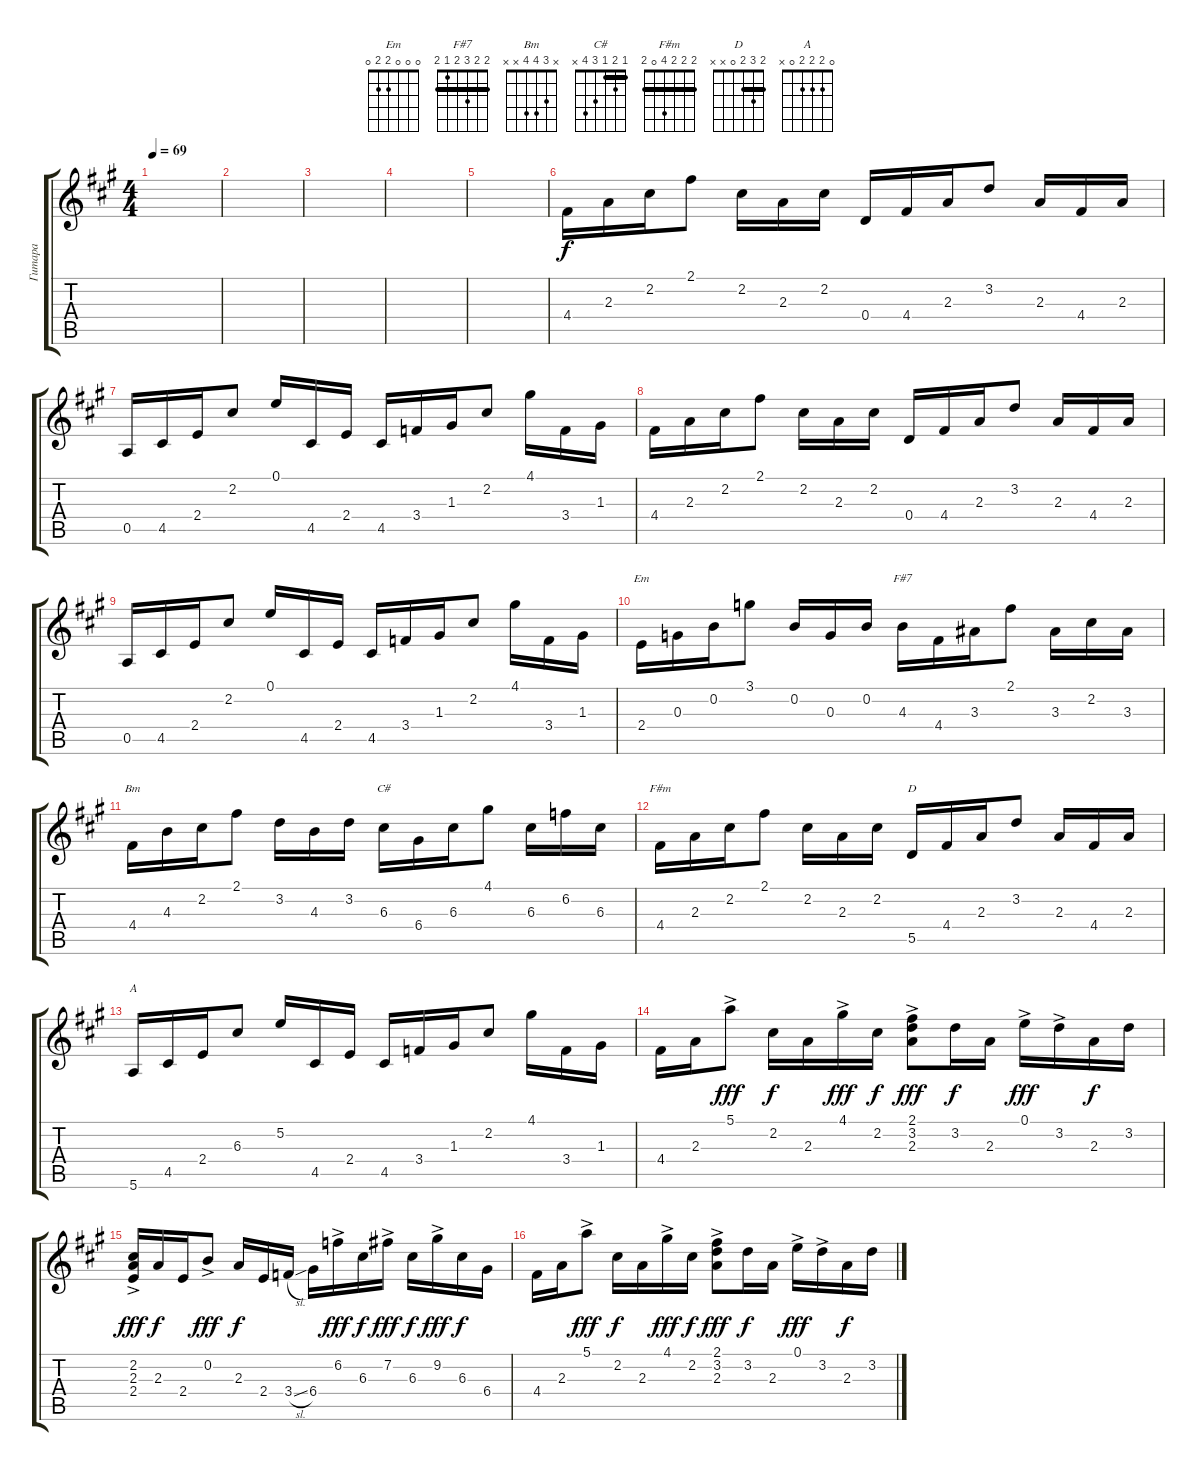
\track ("Гитара" "Гитара") {instrument acousticguitarsteel}
\staff {score tabs}
\tuning (E4 B3 G3 D3 A2 E2) {hide}
\chord ("Em" 0 0 0 2 2 0)
\chord ("F#7" 2 2 3 2 1 2) {barre 2}
\chord ("Bm" x 3 4 4 x x)
\chord ("C#" 1 2 1 3 4 x) {barre 1}
\chord ("F#m" 2 2 2 4 0 2) {barre 2}
\chord ("D" 2 3 2 0 x x) {barre 2}
\chord ("A" 0 2 2 2 0 x)
\ts (4 4)
\tempo 69
\clef g2
\ks a
|
|
|
|
|
4.4.16 2.3.16 2.2.16 2.1.8 2.2.16 2.3.16 2.2.16 0.4.16 4.4.16 2.3.16 3.2.8 2.3.16 4.4.16 2.3.16 |
0.5.16 4.5.16 2.4.16 2.2.8 0.1.16 4.5.16 2.4.16 4.5.16 3.4.16 1.3.16 2.2.8 4.1.16 3.4.16 1.3.16 |
4.4.16 2.3.16 2.2.16 2.1.8 2.2.16 2.3.16 2.2.16 0.4.16 4.4.16 2.3.16 3.2.8 2.3.16 4.4.16 2.3.16 |
0.5.16 4.5.16 2.4.16 2.2.8 0.1.16 4.5.16 2.4.16 4.5.16 3.4.16 1.3.16 2.2.8 4.1.16 3.4.16 1.3.16 |
2.4.16{ch "Em" volume 11} 0.3.16 0.2.16 3.1.8 0.2.16 0.3.16 0.2.16 4.3.16{ch "F#7"} 4.4.16 3.3.16 2.1.8 3.3.16 2.2.16 3.3.16 |
4.4.16{ch "Bm" volume 11} 4.3.16 2.2.16 2.1.8 3.2.16 4.3.16 3.2.16 6.3.16{ch "C#"} 6.4.16 6.3.16 4.1.8 6.3.16 6.2.16 6.3.16 |
4.4.16{ch "F#m"} 2.3.16 2.2.16 2.1.8 2.2.16 2.3.16 2.2.16 5.5.16{ch "D"} 4.4.16 2.3.16 3.2.8 2.3.16 4.4.16 2.3.16 |
5.6.16{ch "A"} 4.5.16 2.4.16 6.3.8 5.2.16 4.5.16 2.4.16 4.5.16 3.4.16 1.3.16 2.2.8 4.1.16 3.4.16 1.3.16 |
4.4.16 2.3.16 5.1{ac}.8{dy fff} 2.2.16{dy f} 2.3.16 4.1{ac}.16{dy fff} 2.2.16{dy f} (2.1{ac} 3.2 2.3).8{dy fff} 3.2.16{dy f} 2.3.16 0.1{ac}.16{dy fff} 3.2{ac}.16 2.3.16{dy f} 3.2.16 |
(2.2{ac} 2.3 2.4).16{dy fff} 2.3.16{dy f} 2.4.16 0.2{ac}.8{dy fff} 2.3.16{dy f} 2.4.16 3.4{sl}.16 6.4.16 6.2{ac}.16{dy fff} 6.3.16{dy f} 7.2{ac}.16{dy fff} 6.3.16{dy f} 9.2{ac}.16{dy fff} 6.3.16{dy f} 6.4.16 |
4.4.16 2.3.16 5.1{ac}.8{dy fff} 2.2.16{dy f} 2.3.16 4.1{ac}.16{dy fff} 2.2.16{dy f} (2.1{ac} 3.2 2.3).8{dy fff} 3.2.16{dy f} 2.3.16 0.1{ac}.16{dy fff} 3.2{ac}.16 2.3.16{dy f} 3.2.16
